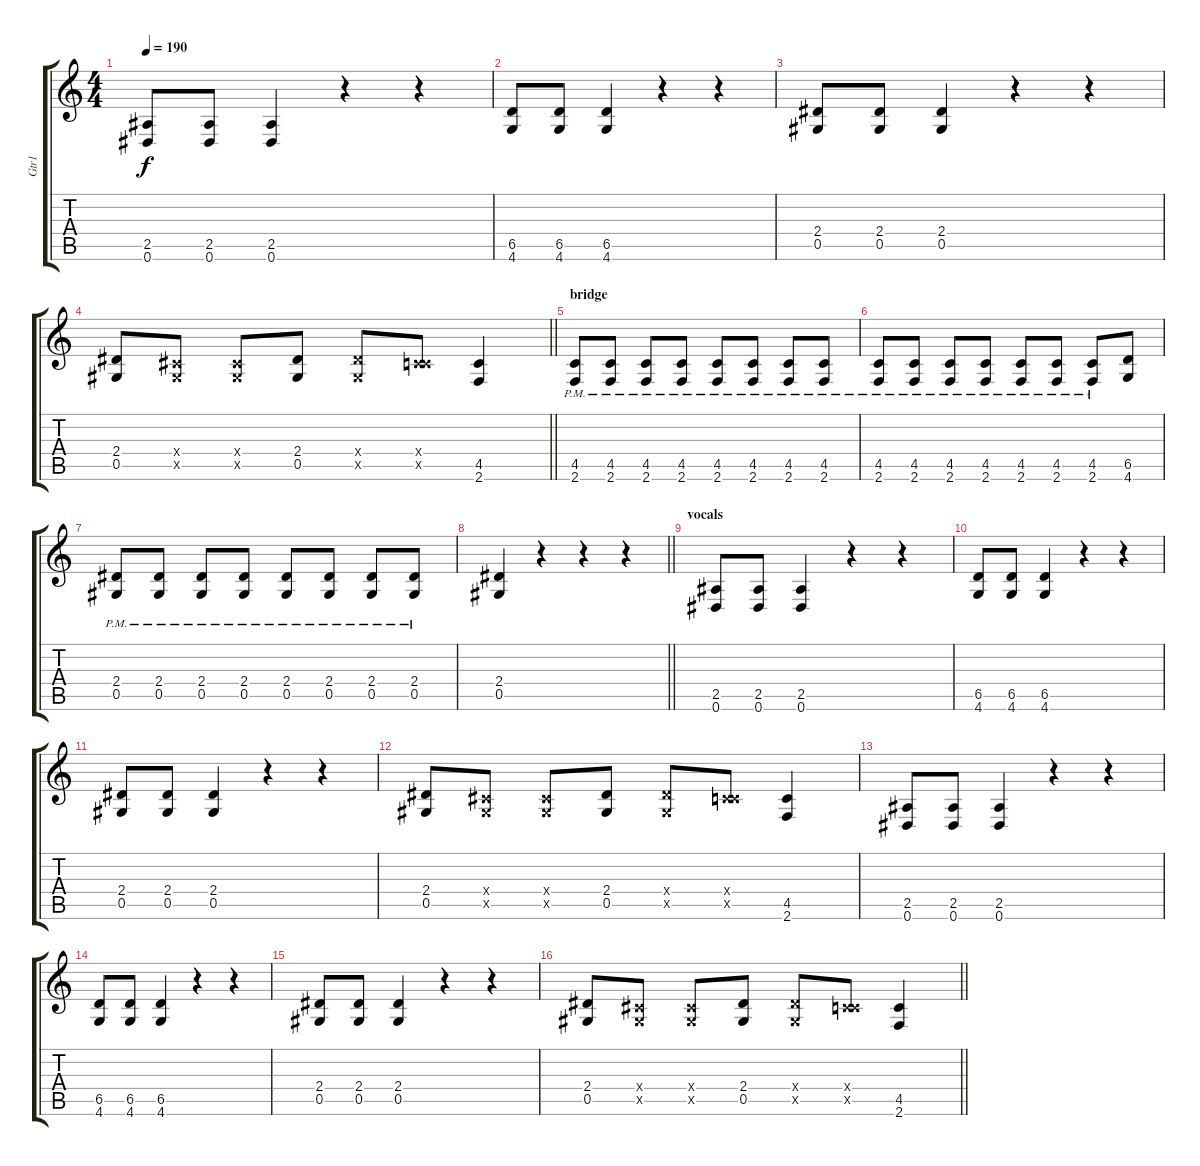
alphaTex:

\track ("Gtr1" "Gtr1") {instrument distortionguitar}
\staff {score tabs}
\tuning (Eb4 Bb3 Gb3 Db3 Ab2 Eb2) {hide}
\ts (4 4)
\tempo 190
\clef g2
\ks c
(2.5 0.6).8{dy f} (2.5 0.6).8 (2.5 0.6).4 r.4 r.4 |
(6.5 4.6).8 (6.5 4.6).8 (6.5 4.6).4 r.4 r.4 |
(2.4 0.5).8 (2.4 0.5).8 (2.4 0.5).4 r.4 r.4 |
\barLineRight lightlight
(2.4 0.5).8 (0.4{x} 0.5{x}).8 (0.4{x} 0.5{x}).8 (2.4 0.5).8 (2.4{x} 0.5{x}).8 (0.4{x} 4.5{x}).8 (4.5 2.6).4 |
\section ("" "bridge")
(4.5{pm} 2.6{pm}).8 (4.5{pm} 2.6{pm}).8 (4.5{pm} 2.6{pm}).8 (4.5{pm} 2.6{pm}).8 (4.5{pm} 2.6{pm}).8 (4.5{pm} 2.6{pm}).8 (4.5{pm} 2.6{pm}).8 (4.5{pm} 2.6{pm}).8 |
(4.5{pm} 2.6{pm}).8 (4.5{pm} 2.6{pm}).8 (4.5{pm} 2.6{pm}).8 (4.5{pm} 2.6{pm}).8 (4.5{pm} 2.6{pm}).8 (4.5{pm} 2.6{pm}).8 (4.5{pm} 2.6{pm}).8 (6.5 4.6).8 |
(2.4{pm} 0.5{pm}).8 (2.4{pm} 0.5{pm}).8 (2.4{pm} 0.5{pm}).8 (2.4{pm} 0.5{pm}).8 (2.4{pm} 0.5{pm}).8 (2.4{pm} 0.5{pm}).8 (2.4{pm} 0.5{pm}).8 (2.4{pm} 0.5{pm}).8 |
\barLineRight lightlight
(2.4 0.5).4 r.4 r.4 r.4 |
\section ("" "vocals")
(2.5 0.6).8 (2.5 0.6).8 (2.5 0.6).4 r.4 r.4 |
(6.5 4.6).8 (6.5 4.6).8 (6.5 4.6).4 r.4 r.4 |
(2.4 0.5).8 (2.4 0.5).8 (2.4 0.5).4 r.4 r.4 |
(2.4 0.5).8 (0.4{x} 0.5{x}).8 (0.4{x} 0.5{x}).8 (2.4 0.5).8 (2.4{x} 0.5{x}).8 (0.4{x} 4.5{x}).8 (4.5 2.6).4 |
(2.5 0.6).8 (2.5 0.6).8 (2.5 0.6).4 r.4 r.4 |
(6.5 4.6).8 (6.5 4.6).8 (6.5 4.6).4 r.4 r.4 |
(2.4 0.5).8 (2.4 0.5).8 (2.4 0.5).4 r.4 r.4 |
\barLineRight lightlight
(2.4 0.5).8 (0.4{x} 0.5{x}).8 (0.4{x} 0.5{x}).8 (2.4 0.5).8 (2.4{x} 0.5{x}).8 (0.4{x} 4.5{x}).8 (4.5 2.6).4
